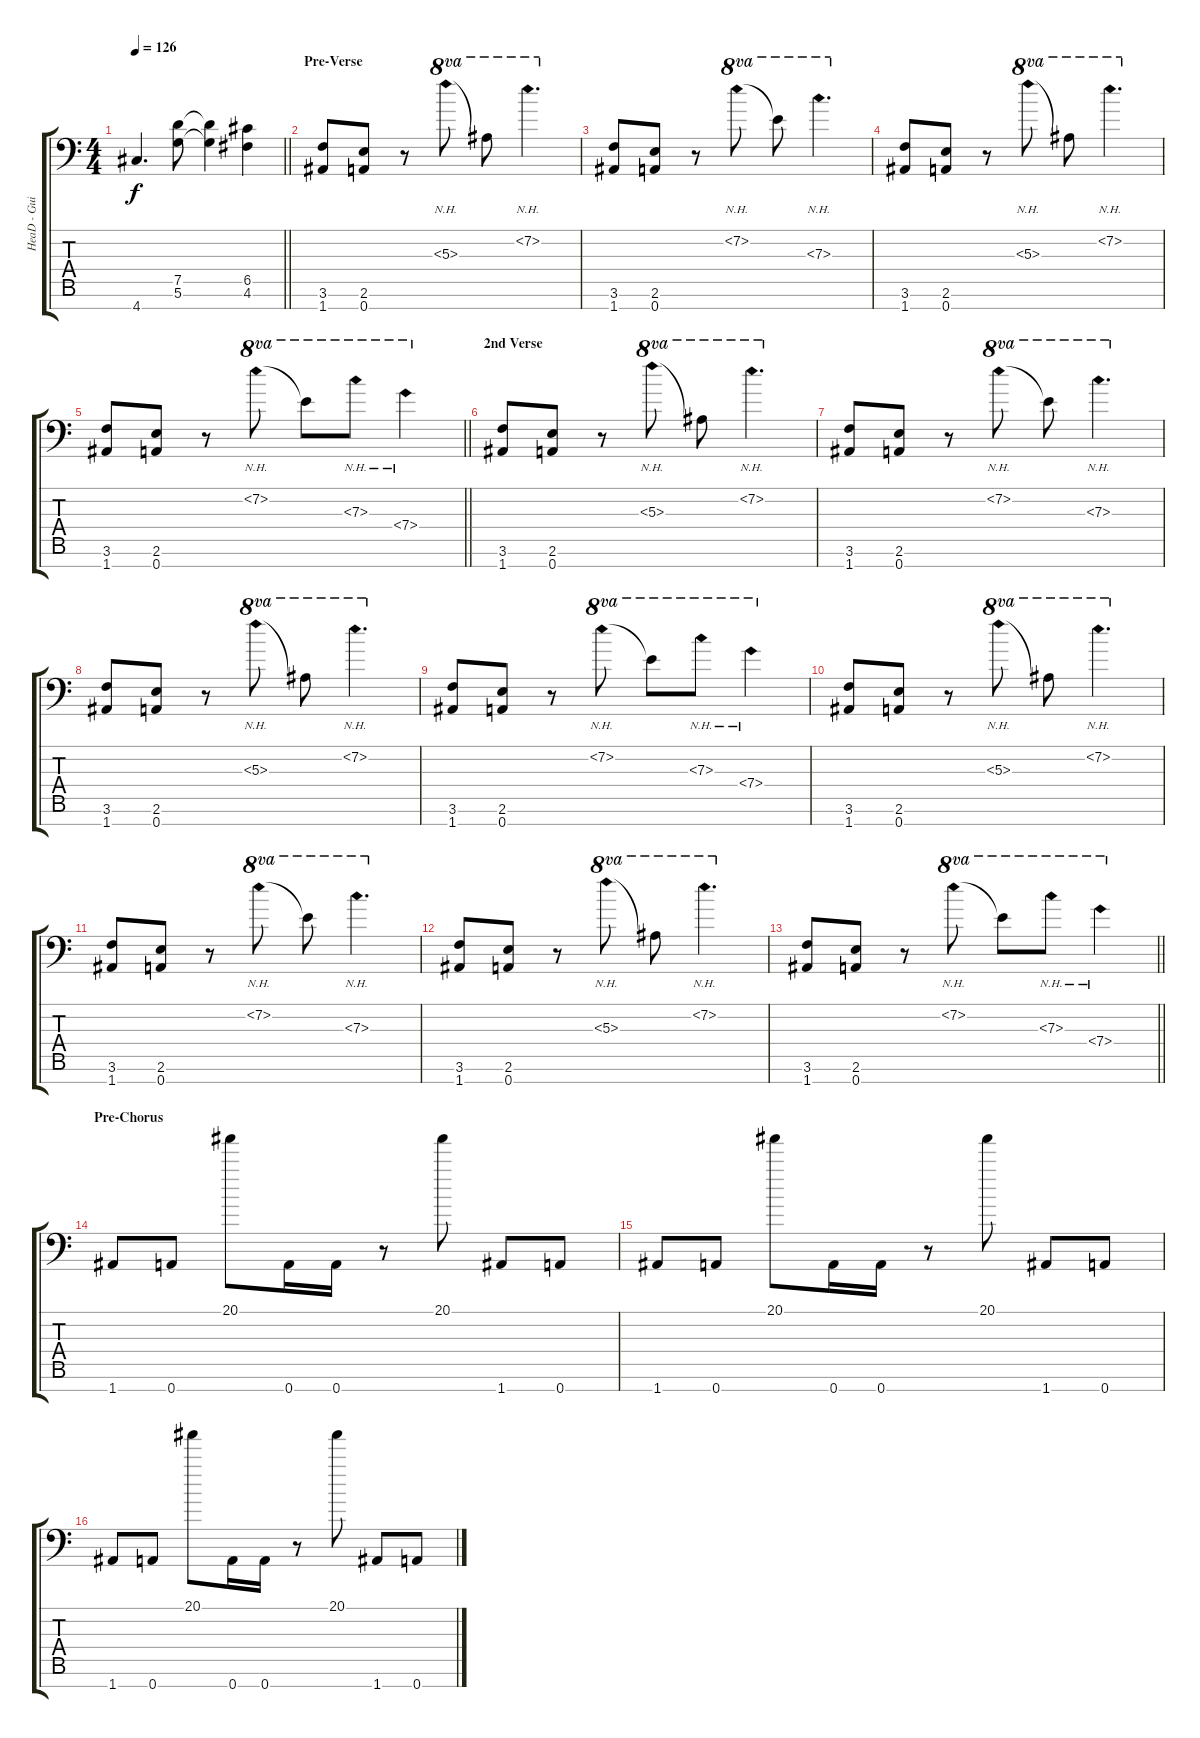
\track ("HeaD - GuitaR" "HeaD - Gui") {instrument distortionguitar}
\staff {score tabs}
\tuning (D4 A3 F3 C3 G2 D2 A1) {hide}
\ts (4 4)
\tempo 126
\clef f4
\barLineRight lightlight
\ks c
4.7.4{d dy f} (7.5 5.6).8 (7.5{t} 5.6{t}).4 (6.5 4.6).4 |
\section ("" "Pre-Verse")
(3.6 1.7).8 (2.6 0.7).8 r.8 5.3{nh}.8{ot 8va} 5.3{t}.8{ot 8va} 7.2{nh}.4{d ot 8va} |
(3.6 1.7).8 (2.6 0.7).8 r.8 7.2{nh}.8{ot 8va} 7.2{t}.8{ot 8va} 7.3{nh}.4{d ot 8va} |
(3.6 1.7).8 (2.6 0.7).8 r.8 5.3{nh}.8{ot 8va} 5.3{t}.8{ot 8va} 7.2{nh}.4{d ot 8va} |
\barLineRight lightlight
(3.6 1.7).8 (2.6 0.7).8 r.8 7.2{nh}.8{ot 8va} 7.2{t}.8{ot 8va} 7.3{nh}.8{ot 8va} 7.4{nh}.4{ot 8va} |
\section ("" "2nd Verse")
(3.6 1.7).8 (2.6 0.7).8 r.8 5.3{nh}.8{ot 8va} 5.3{t}.8{ot 8va} 7.2{nh}.4{d ot 8va} |
(3.6 1.7).8 (2.6 0.7).8 r.8 7.2{nh}.8{ot 8va} 7.2{t}.8{ot 8va} 7.3{nh}.4{d ot 8va} |
(3.6 1.7).8 (2.6 0.7).8 r.8 5.3{nh}.8{ot 8va} 5.3{t}.8{ot 8va} 7.2{nh}.4{d ot 8va} |
(3.6 1.7).8 (2.6 0.7).8 r.8 7.2{nh}.8{ot 8va} 7.2{t}.8{ot 8va} 7.3{nh}.8{ot 8va} 7.4{nh}.4{ot 8va} |
(3.6 1.7).8 (2.6 0.7).8 r.8 5.3{nh}.8{ot 8va} 5.3{t}.8{ot 8va} 7.2{nh}.4{d ot 8va} |
(3.6 1.7).8 (2.6 0.7).8 r.8 7.2{nh}.8{ot 8va} 7.2{t}.8{ot 8va} 7.3{nh}.4{d ot 8va} |
(3.6 1.7).8 (2.6 0.7).8 r.8 5.3{nh}.8{ot 8va} 5.3{t}.8{ot 8va} 7.2{nh}.4{d ot 8va} |
\barLineRight lightlight
(3.6 1.7).8 (2.6 0.7).8 r.8 7.2{nh}.8{ot 8va} 7.2{t}.8{ot 8va} 7.3{nh}.8{ot 8va} 7.4{nh}.4{ot 8va} |
\section ("" "Pre-Chorus")
1.7.8 0.7.8 20.1.8 0.7.16 0.7.16 r.8 20.1.8 1.7.8 0.7.8 |
1.7.8 0.7.8 20.1.8 0.7.16 0.7.16 r.8 20.1.8 1.7.8 0.7.8 |
1.7.8 0.7.8 20.1.8 0.7.16 0.7.16 r.8 20.1.8 1.7.8 0.7.8
